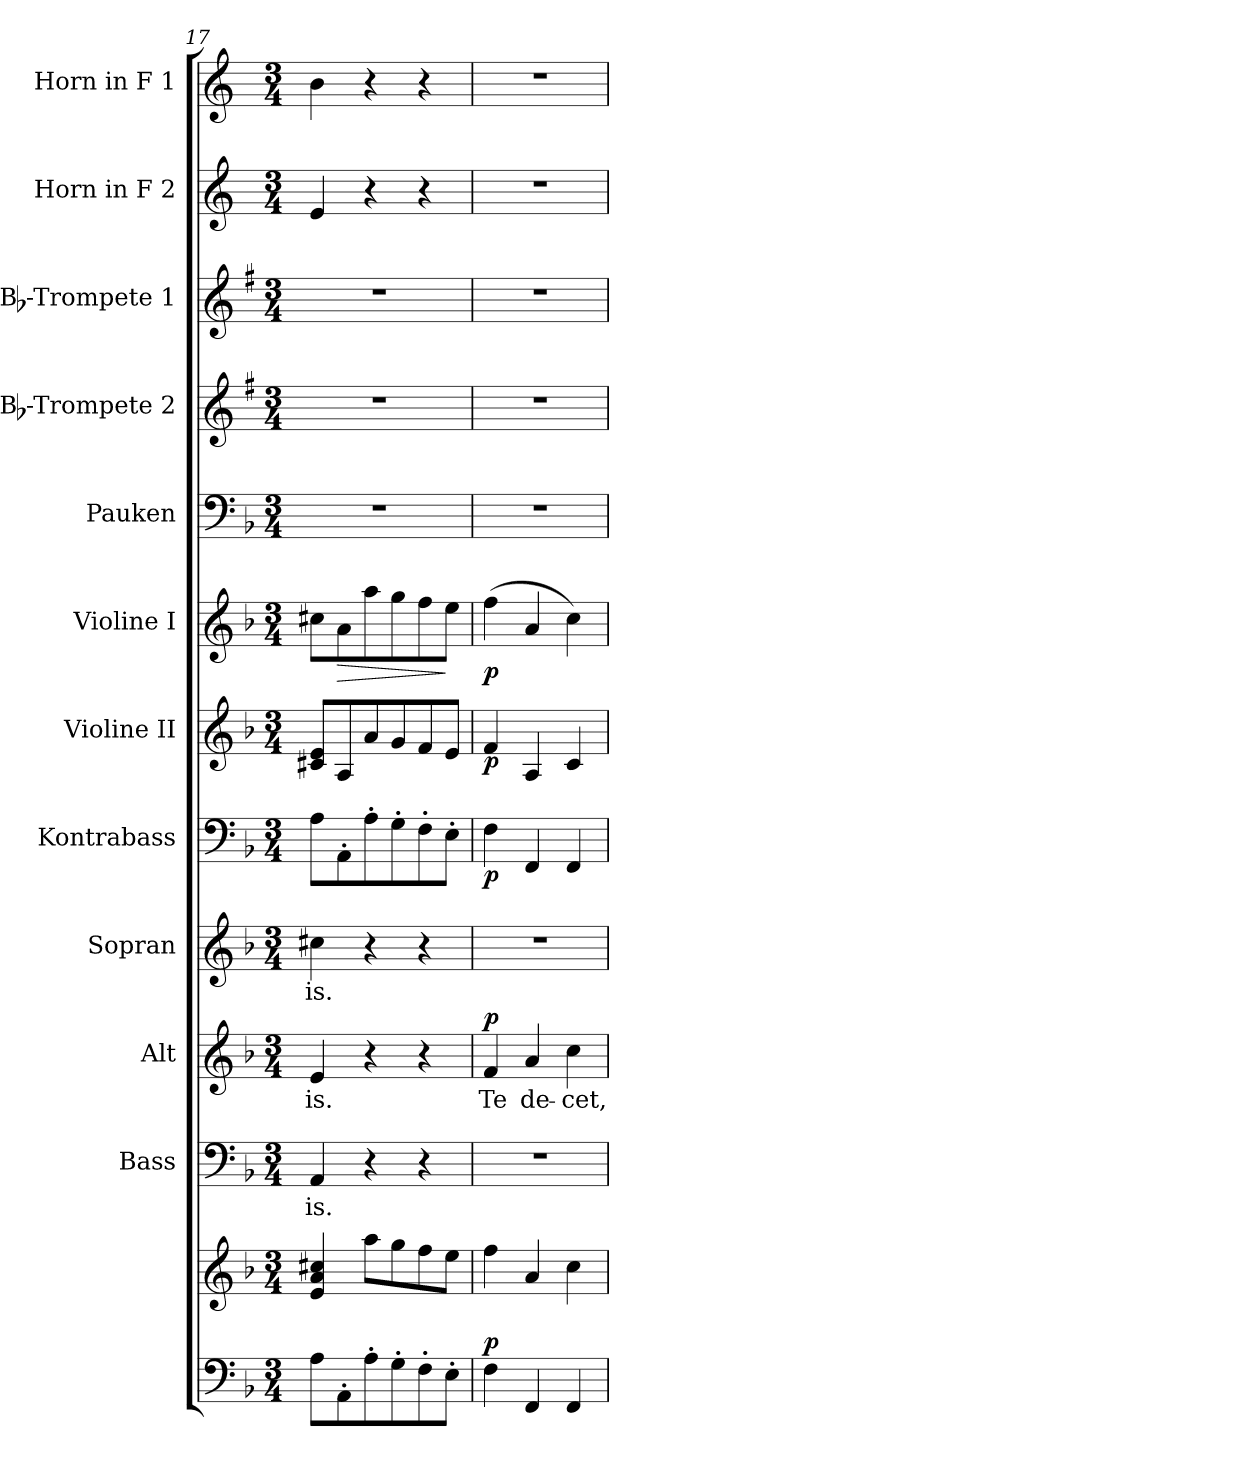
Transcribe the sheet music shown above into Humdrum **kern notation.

**kern	**kern	**dynam	**kern	**text	**kern	**text	**dynam	**kern	**text	**kern	**dynam	**kern	**dynam	**kern	**dynam	**kern	**kern	**kern	**kern	**kern
*part12	*part12	*part12	*part11	*part11	*part10	*part10	*part10	*part9	*part9	*part8	*part8	*part7	*part7	*part6	*part6	*part5	*part4	*part3	*part2	*part1
*staff13	*staff12	*staff12/13	*staff11	*staff11	*staff10	*staff10	*staff10	*staff9	*staff9	*staff8	*staff8	*staff7	*staff7	*staff6	*staff6	*staff5	*staff4	*staff3	*staff2	*staff1
*	*	*	*I"Bass	*	*I"Alt	*	*	*I"Sopran	*	*I"Kontrabass	*	*I"Violine II	*	*I"Violine I	*	*I"Pauken	*I"Bb-Trompete 2	*I"Bb-Trompete 1	*I"Horn in F 2	*I"Horn in F 1
*	*	*	*I'B.	*	*I'A.	*	*	*I'S.	*	*I'Kb.	*	*I'Vl. II	*	*I'Vl. I	*	*I'Pk.	*I'Bb Trp. 2	*I'Bb Trp. 1	*	*
*clefF4	*clefG2	*	*clefF4	*	*clefG2	*	*	*clefG2	*	*clefF4	*	*clefG2	*	*clefG2	*	*clefF4	*clefG2	*clefG2	*clefG2	*clefG2
*	*	*	*	*	*	*	*	*	*	*ITrd7c12	*	*	*	*	*	*	*ITrd1c2	*ITrd1c2	*ITrd4c7	*ITrd4c7
*k[b-]	*k[b-]	*	*k[b-]	*	*k[b-]	*	*	*k[b-]	*	*k[b-]	*	*k[b-]	*	*k[b-]	*	*k[b-]	*k[b-]	*k[b-]	*k[b-]	*k[b-]
*F:	*F:	*	*F:	*	*F:	*	*	*F:	*	*F:	*	*F:	*	*F:	*	*F:	*F:	*F:	*F:	*F:
*M3/4	*M3/4	*	*M3/4	*	*M3/4	*	*	*M3/4	*	*M3/4	*	*M3/4	*	*M3/4	*	*M3/4	*M3/4	*M3/4	*M3/4	*M3/4
=17	=17	=17	=17	=17	=17	=17	=17	=17	=17	=17	=17	=17	=17	=17	=17	=17	=17	=17	=17	=17
!	!	!	!	!LO:LY:b	!	!LO:LY:b	!	!	!LO:LY:b	!	!	!	!	!	!	!	!	!	!	!
8A\L	4e/ 4a/ 4cc#X/	.	4AA/	-is.	4e/	-is.	.	4cc#X\	-is.	8AA\L	.	8c#X/ 8e/L	.	8cc#X\L	.	2.r	2.r	2.r	4A/	4e\
!	!	!	!	!	!	!	!	!	!	!	!	!	!	!	!LO:HP:b	!	!	!	!	!
8AA'>\	.	.	.	.	.	.	.	.	.	8AAA'>\	.	8A/	.	8a\	>	.	.	.	.	.
8A'>\	8aa\L	.	4r	.	4r	.	.	4r	.	8AA'>\	.	8a/	.	8aa\	.	.	.	.	4r	4r
8G'>\	8gg\	.	.	.	.	.	.	.	.	8GG'>\	.	8g/	.	8gg\	.	.	.	.	.	.
8F'>\	8ff\	.	4r	.	4r	.	.	4r	.	8FF'>\	.	8f/	.	8ff\	.	.	.	.	4r	4r
8E'>\J	8ee\J	.	.	.	.	.	.	.	.	8EE'>\J	.	8e/J	.	8ee\J	]	.	.	.	.	.
=18	=18	=18	=18	=18	=18	=18	=18	=18	=18	=18	=18	=18	=18	=18	=18	=18	=18	=18	=18	=18
!	!	!LO:DY:a=2	!	!	!	!LO:LY:b	!LO:DY:a	!	!	!	!LO:DY:b	!	!LO:DY:b	!	!LO:DY:b	!	!	!	!	!
4F\	4ff\	p	2.r	.	4f/	Te	p	2.r	.	4FF\	p	4f/	p	(>4ff\	p	2.r	2.r	2.r	2.r	2.r
!	!	!	!	!	!	!LO:LY:b	!	!	!	!	!	!	!	!	!	!	!	!	!	!
4FF/	4a/	.	.	.	4a/	de-	.	.	.	4FFF/	.	4A/	.	4a/	.	.	.	.	.	.
!	!	!	!	!	!	!LO:LY:b	!	!	!	!	!	!	!	!	!	!	!	!	!	!
4FF/	4cc\	.	.	.	4cc\	-cet,	.	.	.	4FFF/	.	4c/	.	4cc\)	.	.	.	.	.	.
=	=	=	=	=	=	=	=	=	=	=	=	=	=	=	=	=	=	=	=	=
*-	*-	*-	*-	*-	*-	*-	*-	*-	*-	*-	*-	*-	*-	*-	*-	*-	*-	*-	*-	*-
